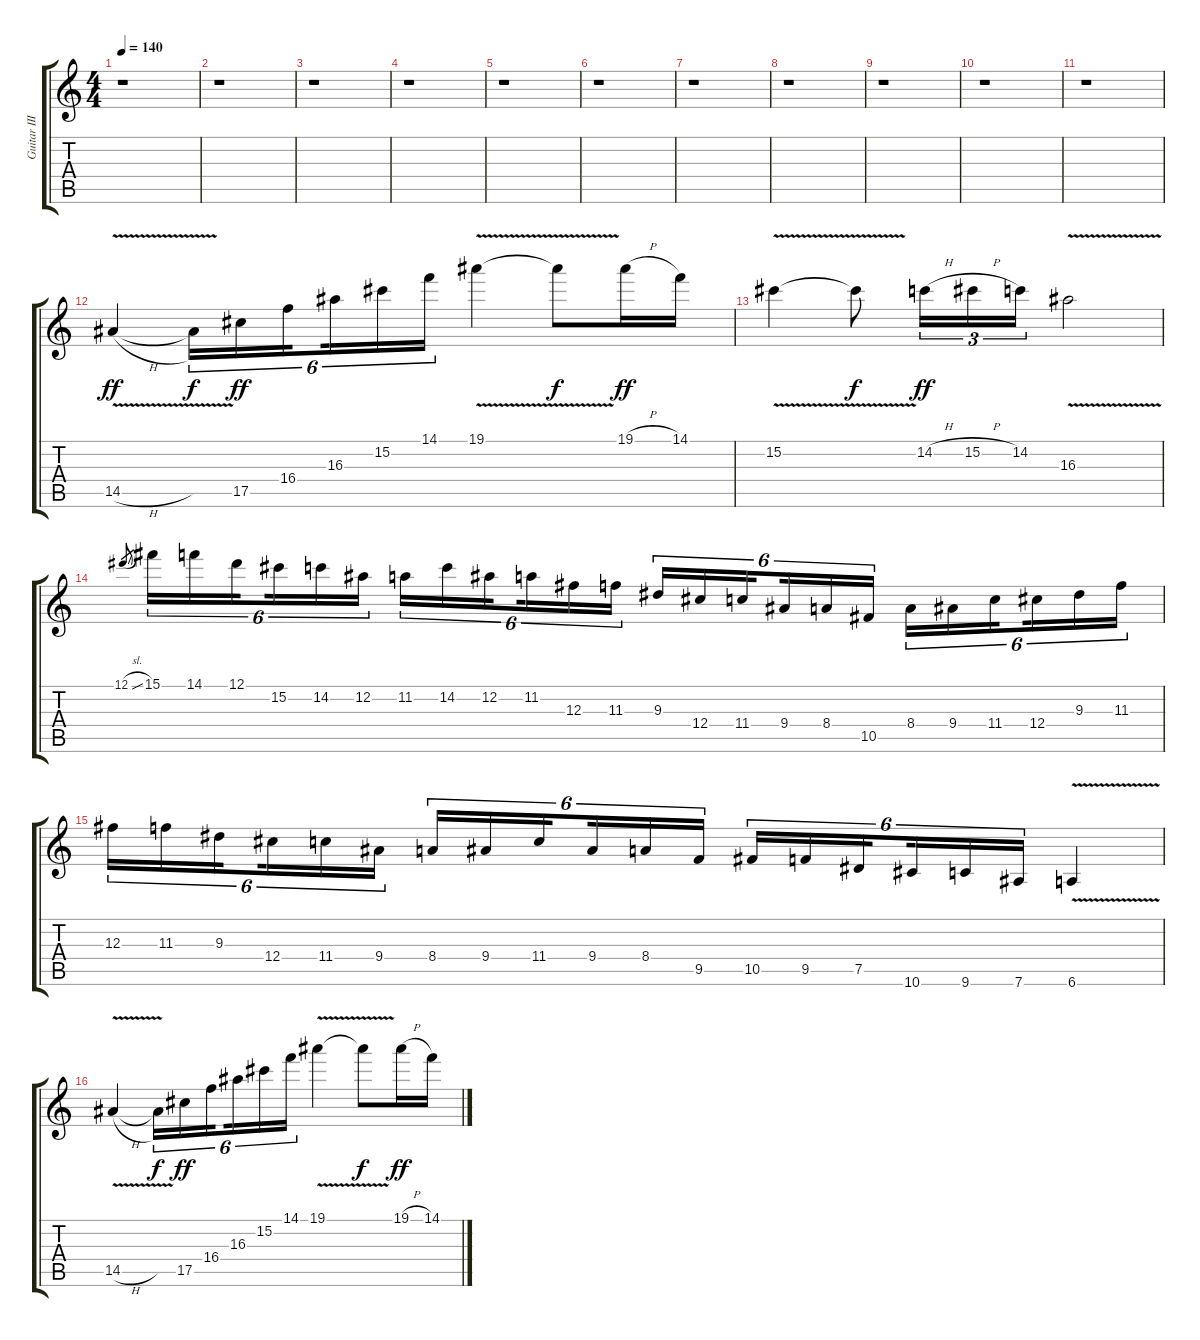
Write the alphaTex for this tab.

\track ("Guitar III" "Guitar III") {instrument acousticguitarnylon}
\staff {score tabs}
\tuning (Eb4 Bb3 Gb3 Db3 Ab2 Eb2) {hide}
\ts (4 4)
\tempo 140
\clef g2
\ks c
r.1{dy ff} |
r.1 |
r.1 |
r.1 |
r.1 |
r.1 |
r.1 |
r.1 |
r.1 |
r.1 |
r.1 |
14.5{v h}.4 14.5{t}.16{tu (6 4) dy f} 17.5.16{tu (6 4) dy ff} 16.4.16{tu (6 4) beam splitsecondary} 16.3.16{tu (6 4)} 15.2.16{tu (6 4)} 14.1.16{tu (6 4)} 19.1{v}.4 19.1{t}.8{dy f} 19.1{h}.16{dy ff} 14.1.16 |
15.2{v}.4 15.2{t}.8{dy f} 14.2{h}.16{tu (3 2) dy ff} 15.2{h}.16{tu (3 2)} 14.2.16{tu (3 2)} 16.3{v}.2 |
12.1{sl}.8{gr} 15.1.16{tu (6 4)} 14.1.16{tu (6 4)} 12.1.16{tu (6 4) beam splitsecondary} 15.2.16{tu (6 4)} 14.2.16{tu (6 4)} 12.2.16{tu (6 4)} 11.2.16{tu (6 4)} 14.2.16{tu (6 4)} 12.2.16{tu (6 4) beam splitsecondary} 11.2.16{tu (6 4)} 12.3.16{tu (6 4)} 11.3.16{tu (6 4)} 9.3.16{tu (6 4)} 12.4.16{tu (6 4)} 11.4.16{tu (6 4) beam splitsecondary} 9.4.16{tu (6 4)} 8.4.16{tu (6 4)} 10.5.16{tu (6 4)} 8.4.16{tu (6 4)} 9.4.16{tu (6 4)} 11.4.16{tu (6 4) beam splitsecondary} 12.4.16{tu (6 4)} 9.3.16{tu (6 4)} 11.3.16{tu (6 4)} |
12.3.16{tu (6 4)} 11.3.16{tu (6 4)} 9.3.16{tu (6 4) beam splitsecondary} 12.4.16{tu (6 4)} 11.4.16{tu (6 4)} 9.4.16{tu (6 4)} 8.4.16{tu (6 4)} 9.4.16{tu (6 4)} 11.4.16{tu (6 4) beam splitsecondary} 9.4.16{tu (6 4)} 8.4.16{tu (6 4)} 9.5.16{tu (6 4)} 10.5.16{tu (6 4)} 9.5.16{tu (6 4)} 7.5.16{tu (6 4) beam splitsecondary} 10.6.16{tu (6 4)} 9.6.16{tu (6 4)} 7.6.16{tu (6 4)} 6.6{v}.4 |
14.5{v h}.4 14.5{t}.16{tu (6 4) dy f} 17.5.16{tu (6 4) dy ff} 16.4.16{tu (6 4) beam splitsecondary} 16.3.16{tu (6 4)} 15.2.16{tu (6 4)} 14.1.16{tu (6 4)} 19.1{v}.4 19.1{t}.8{dy f} 19.1{h}.16{dy ff} 14.1.16
